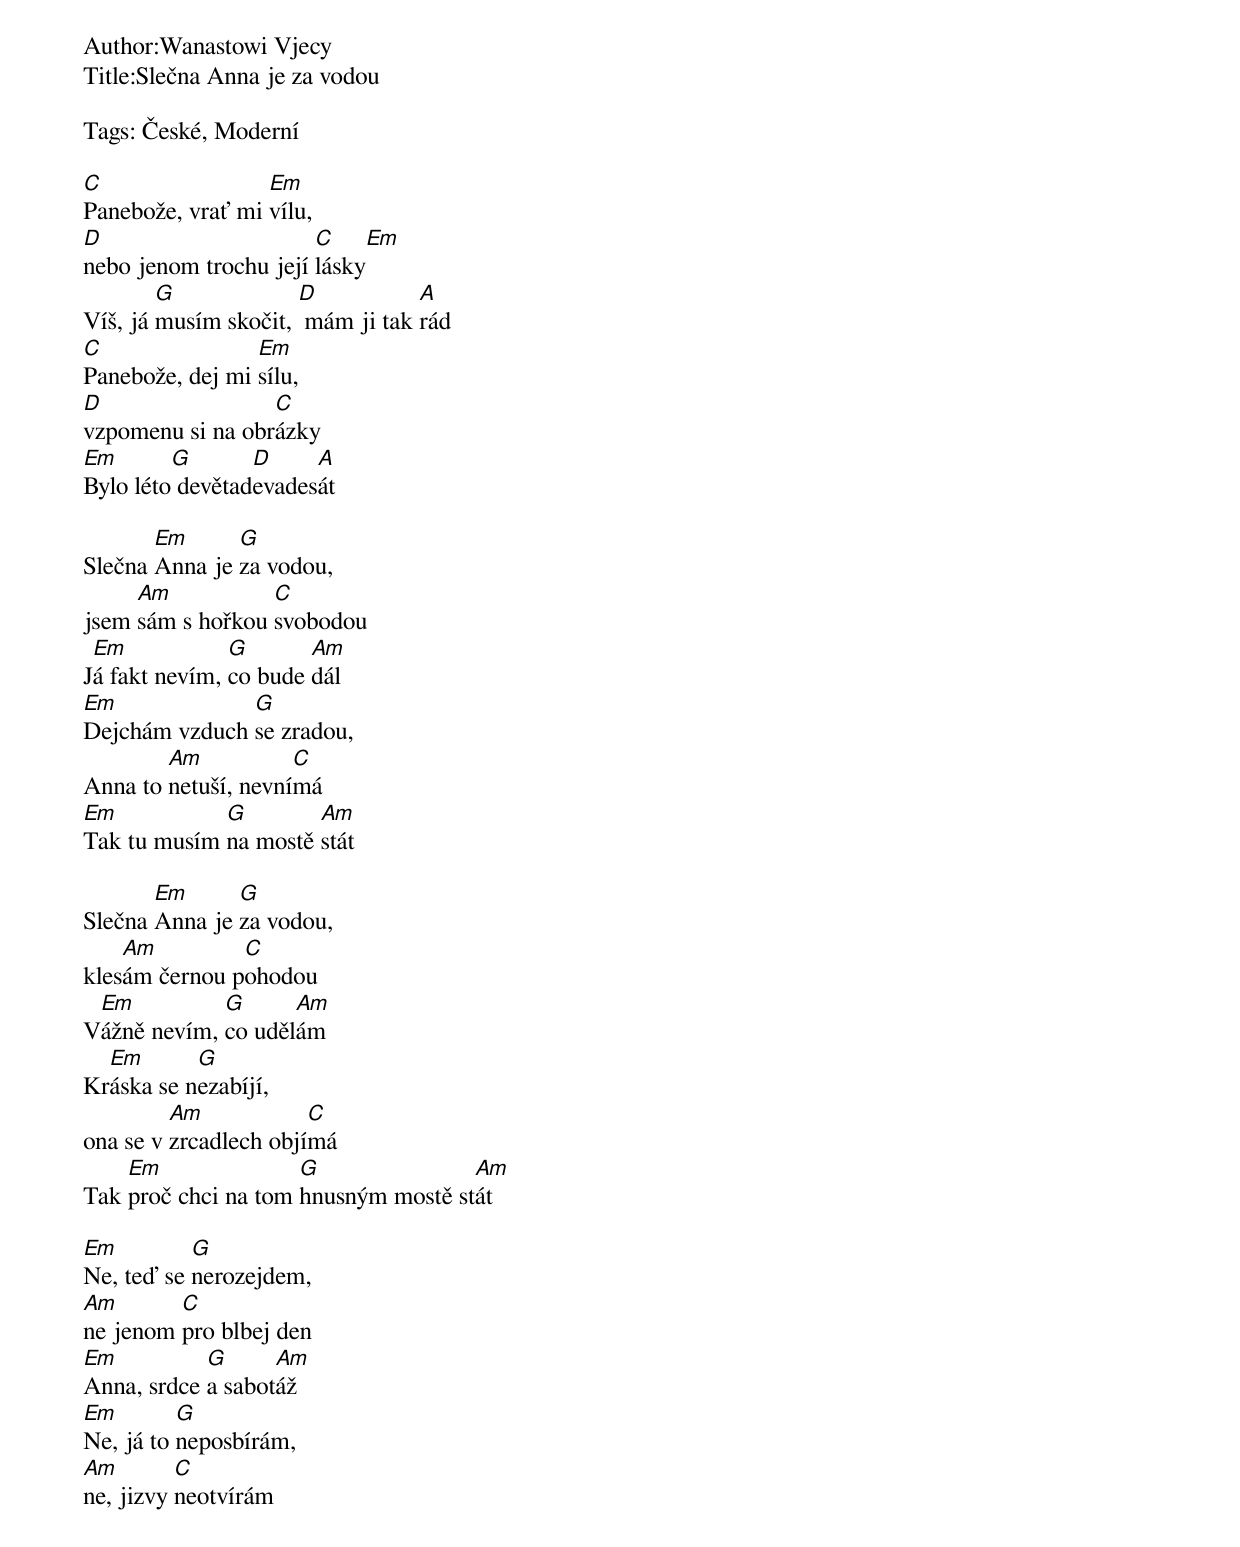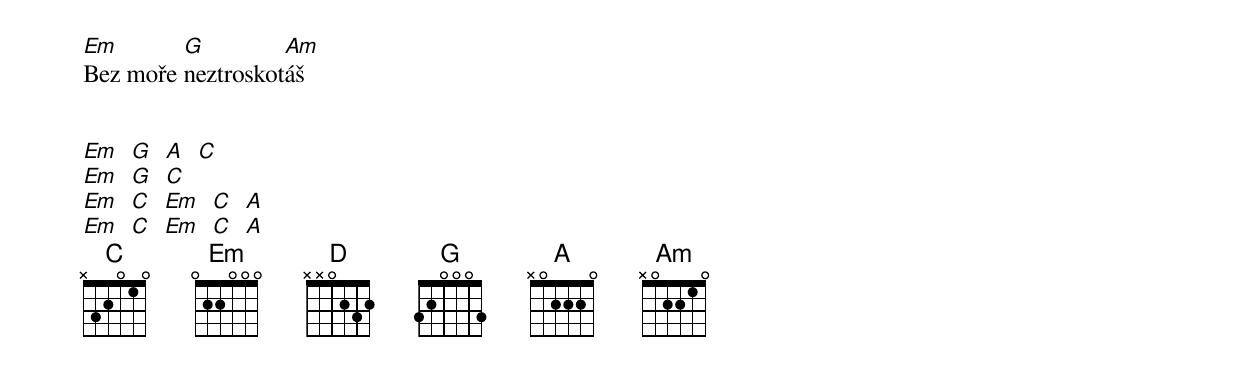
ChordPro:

Author:Wanastowi Vjecy
Title:Slečna Anna je za vodou

Tags: České, Moderní

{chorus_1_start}
[C]Panebože, vrať mi [Em]vílu,
[D]nebo jenom trochu její [C]lásky[Em]
Víš, já [G]musím skočit, [D] mám ji tak [A]rád
[C]Panebože, dej mi [Em]sílu,
[D]vzpomenu si na obr[C]ázky
[Em]Bylo léto[G] devětad[D]evades[A]át
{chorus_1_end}

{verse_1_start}
Slečna [Em]Anna je [G]za vodou,
jsem [Am]sám s hořkou [C]svobodou
J[Em]á fakt nevím, [G]co bude [Am]dál
[Em]Dejchám vzduch [G]se zradou,
Anna to [Am]netuší, nevní[C]má
[Em]Tak tu musím [G]na mostě [Am]stát
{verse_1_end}

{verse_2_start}
Slečna [Em]Anna je [G]za vodou,
kles[Am]ám černou p[C]ohodou
V[Em]ážně nevím, [G]co uděl[Am]ám
Kr[Em]áska se n[G]ezabíjí,
ona se v [Am]zrcadlech objí[C]má
Tak [Em]proč chci na tom [G]hnusným mostě st[Am]át
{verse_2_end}

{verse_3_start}
[Em]Ne, teď se [G]nerozejdem,
[Am]ne jenom [C]pro blbej den
[Em]Anna, srdce [G]a sabot[Am]áž
[Em]Ne, já to [G]neposbírám,
[Am]ne, jizvy [C]neotvírám
[Em]Bez moře [G]neztroskot[Am]áš
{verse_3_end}

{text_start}

[Em]  [G]  [A]  [C]
[Em]  [G]  [C]
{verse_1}
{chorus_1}
[Em]  [C]  [Em]  [C]  [A]
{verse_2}
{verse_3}
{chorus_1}
[Em]  [C]  [Em]  [C]  [A]
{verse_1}
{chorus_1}
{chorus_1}
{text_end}
